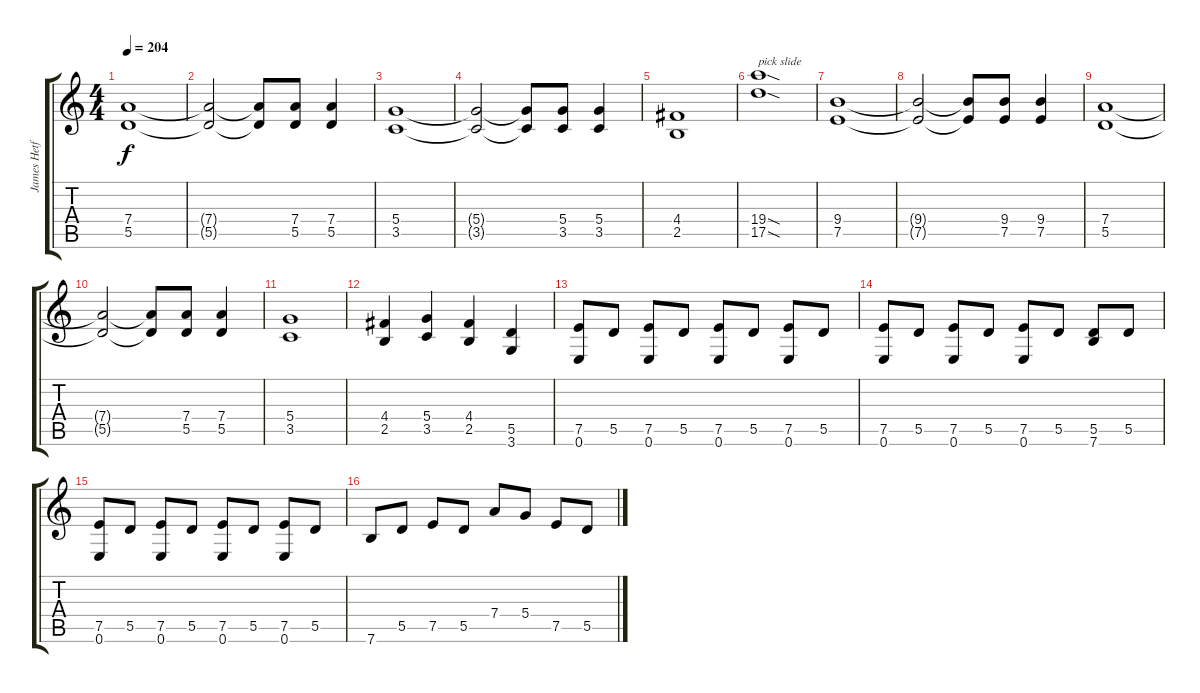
\track ("James Hetfield (Guitar 1)" "James Hetf") {instrument distortionguitar}
\staff {score tabs}
\tuning (E4 B3 G3 D3 A2 E2) {hide}
\ts (4 4)
\tempo 204
\clef g2
\ks c
(7.4 5.5).1{dy f} |
(7.4{t} 5.5{t}).2 (7.4{t} 5.5{t}).8 (7.4 5.5).8 (7.4 5.5).4 |
(5.4 3.5).1 |
(5.4{t} 3.5{t}).2 (5.4{t} 3.5{t}).8 (5.4 3.5).8 (5.4 3.5).4 |
(4.4 2.5).1 |
(19.4{sod} 17.5{sod}).1{txt "pick slide"} |
(9.4 7.5).1 |
(9.4{t} 7.5{t}).2 (9.4{t} 7.5{t}).8 (9.4 7.5).8 (9.4 7.5).4 |
(7.4 5.5).1 |
(7.4{t} 5.5{t}).2 (7.4{t} 5.5{t}).8 (7.4 5.5).8 (7.4 5.5).4 |
(5.4 3.5).1 |
(4.4 2.5).4 (5.4 3.5).4 (4.4 2.5).4 (5.5 3.6).4 |
(7.5 0.6).8 5.5.8 (7.5 0.6).8 5.5.8 (7.5 0.6).8 5.5.8 (7.5 0.6).8 5.5.8 |
(7.5 0.6).8 5.5.8 (7.5 0.6).8 5.5.8 (7.5 0.6).8 5.5.8 (5.5 7.6).8 5.5.8 |
(7.5 0.6).8 5.5.8 (7.5 0.6).8 5.5.8 (7.5 0.6).8 5.5.8 (7.5 0.6).8 5.5.8 |
7.6.8 5.5.8 7.5.8 5.5.8 7.4.8 5.4.8 7.5.8 5.5.8
